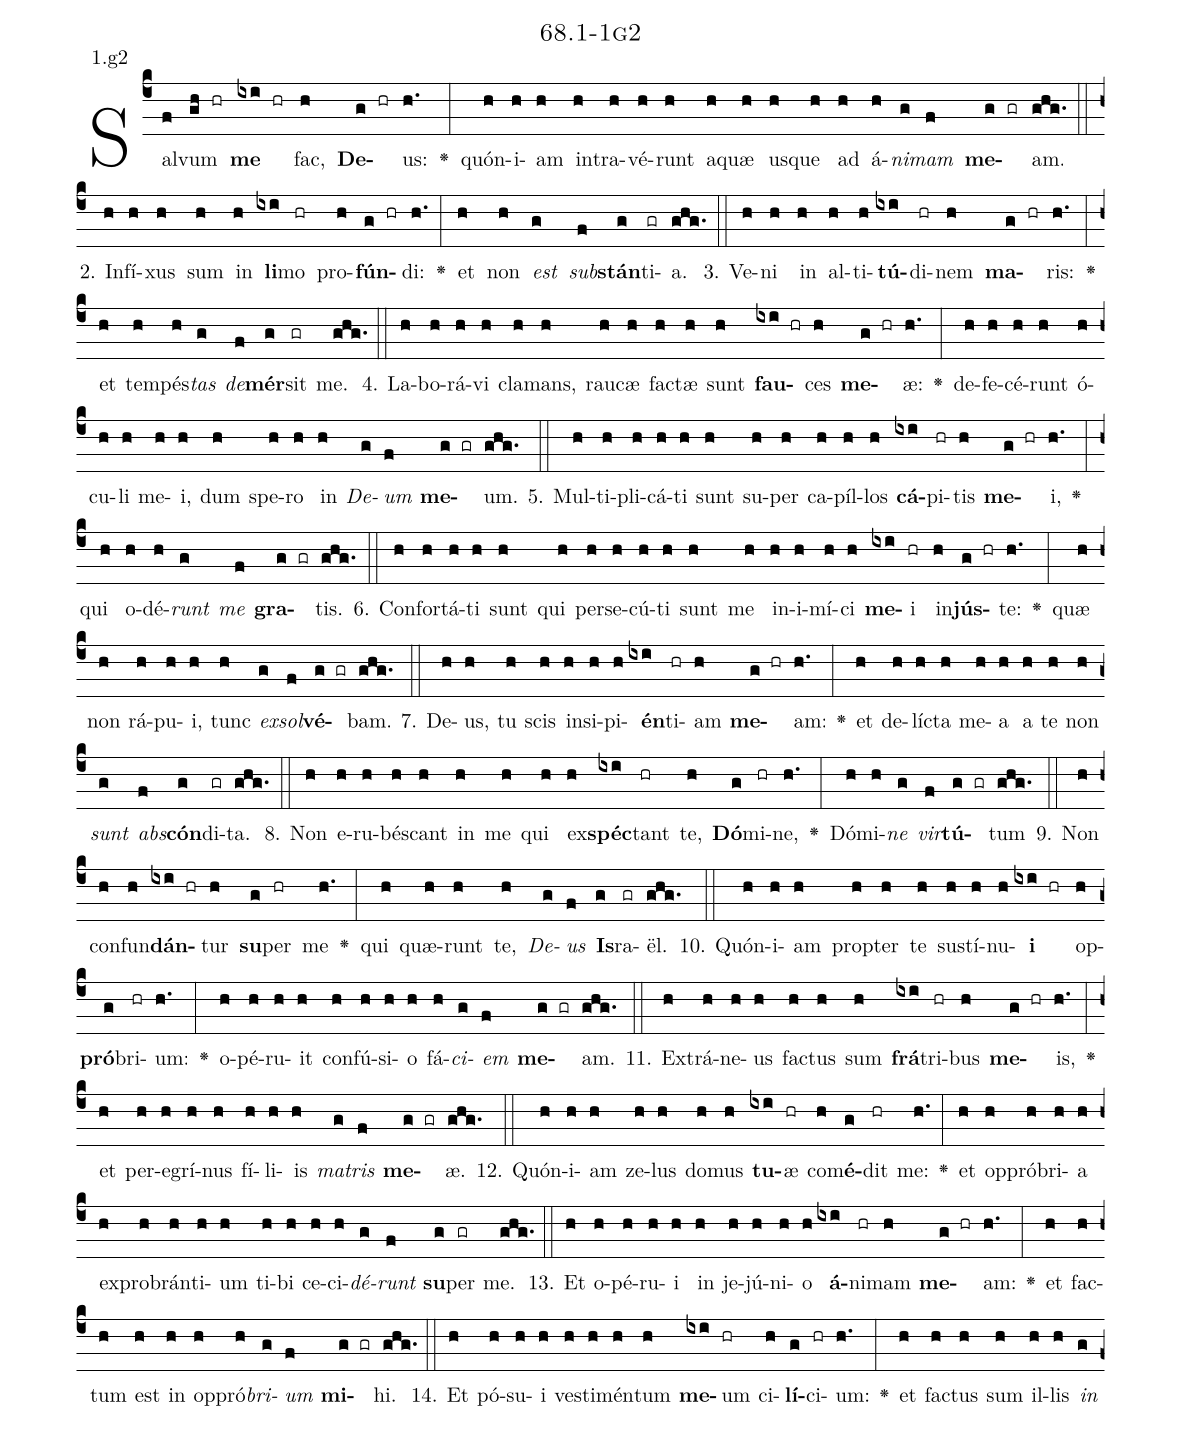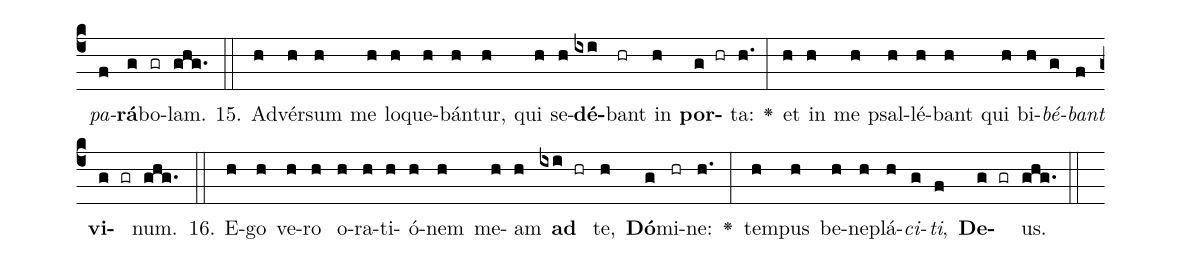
name: 68.1-1g2;
annotation: 1.g2;
%%
(c4)Sal(f)vum(gh hr) <b>me</b>(ixi hr) fac,(h) <b>De</b>(g hr)us:(h.) <v>\greheightstar</v>(:) quón(h)i(h)am(h) in(h)tra(h)vé(h)runt(h) a(h)quæ(h) us(h)que(h) ad(h) á(h)<i>ni</i>(g)<i>mam</i>(f) <b>me</b>(g gr)am.(ghg.) (::)
2. In(h)fí(h)xus(h) sum(h) in(h) <b>li</b>(ixi)mo(hr) pro(h)<b>fún</b>(g hr)di:(h.) <v>\greheightstar</v>(:) et(h) non(h) <i>est</i>(g) <i>sub</i>(f)<b>stán</b>(g)ti(gr)a.(ghg.) (::)
3. Ve(h)ni(h) in(h) al(h)ti(h)<b>tú</b>(ixi)di(hr)nem(h) <b>ma</b>(g hr)ris:(h.) <v>\greheightstar</v>(:) et(h) tem(h)pés(h)<i>tas</i>(g) <i>de</i>(f)<b>mér</b>(g)sit(gr) me.(ghg.) (::)
4. La(h)bo(h)rá(h)vi(h) cla(h)mans,(h) rau(h)cæ(h) fac(h)tæ(h) sunt(h) <b>fau</b>(ixi hr)ces(h) <b>me</b>(g hr)æ:(h.) <v>\greheightstar</v>(:) de(h)fe(h)cé(h)runt(h) ó(h)cu(h)li(h) me(h)i,(h) dum(h) spe(h)ro(h) in(h) <i>De</i>(g)<i>um</i>(f) <b>me</b>(g gr)um.(ghg.) (::)
5. Mul(h)ti(h)pli(h)cá(h)ti(h) sunt(h) su(h)per(h) ca(h)píl(h)los(h) <b>cá</b>(ixi)pi(hr)tis(h) <b>me</b>(g hr)i,(h.) <v>\greheightstar</v>(:) qui(h) o(h)dé(h)<i>runt</i>(g) <i>me</i>(f) <b>gra</b>(g gr)tis.(ghg.) (::)
6. Con(h)for(h)tá(h)ti(h) sunt(h) qui(h) per(h)se(h)cú(h)ti(h) sunt(h) me(h) in(h)i(h)mí(h)ci(h) <b>me</b>(ixi)i(hr) in(h)<b>jús</b>(g hr)te:(h.) <v>\greheightstar</v>(:) quæ(h) non(h) rá(h)pu(h)i,(h) tunc(h) <i>ex</i>(g)<i>sol</i>(f)<b>vé</b>(g gr)bam.(ghg.) (::)
7. De(h)us,(h) tu(h) scis(h) in(h)si(h)pi(h)<b>én</b>(ixi)ti(hr)am(h) <b>me</b>(g hr)am:(h.) <v>\greheightstar</v>(:) et(h) de(h)líc(h)ta(h) me(h)a(h) a(h) te(h) non(h) <i>sunt</i>(g) <i>abs</i>(f)<b>cón</b>(g)di(gr)ta.(ghg.) (::)
8. Non(h) e(h)ru(h)bés(h)cant(h) in(h) me(h) qui(h) ex(h)<b>spéc</b>(ixi)tant(hr) te,(h) <b>Dó</b>(g)mi(hr)ne,(h.) <v>\greheightstar</v>(:) Dó(h)mi(h)<i>ne</i>(g) <i>vir</i>(f)<b>tú</b>(g gr)tum(ghg.) (::)
9. Non(h) con(h)fun(h)<b>dán</b>(ixi hr)tur(h) <b>su</b>(g)per(hr) me(h.) <v>\greheightstar</v>(:) qui(h) quæ(h)runt(h) te,(h) <i>De</i>(g)<i>us</i>(f) <b>Is</b>(g)ra(gr)ël.(ghg.) (::)
10. Quón(h)i(h)am(h) prop(h)ter(h) te(h) sus(h)tí(h)nu(h)<b>i</b>(ixi hr) op(h)<b>pró</b>(g)bri(hr)um:(h.) <v>\greheightstar</v>(:) o(h)pé(h)ru(h)it(h) con(h)fú(h)si(h)o(h) fá(h)<i>ci</i>(g)<i>em</i>(f) <b>me</b>(g gr)am.(ghg.) (::)
11. Ex(h)trá(h)ne(h)us(h) fac(h)tus(h) sum(h) <b>frá</b>(ixi)tri(hr)bus(h) <b>me</b>(g hr)is,(h.) <v>\greheightstar</v>(:) et(h) per(h)e(h)grí(h)nus(h) fí(h)li(h)is(h) <i>ma</i>(g)<i>tris</i>(f) <b>me</b>(g gr)æ.(ghg.) (::)
12. Quón(h)i(h)am(h) ze(h)lus(h) do(h)mus(h) <b>tu</b>(ixi)æ(hr) com(h)<b>é</b>(g)dit(hr) me:(h.) <v>\greheightstar</v>(:) et(h) op(h)pró(h)bri(h)a(h) ex(h)pro(h)brán(h)ti(h)um(h) ti(h)bi(h) ce(h)ci(h)<i>dé</i>(g)<i>runt</i>(f) <b>su</b>(g)per(gr) me.(ghg.) (::)
13. Et(h) o(h)pé(h)ru(h)i(h) in(h) je(h)jú(h)ni(h)o(h) <b>á</b>(ixi)ni(hr)mam(h) <b>me</b>(g hr)am:(h.) <v>\greheightstar</v>(:) et(h) fac(h)tum(h) est(h) in(h) op(h)pró(h)<i>bri</i>(g)<i>um</i>(f) <b>mi</b>(g gr)hi.(ghg.) (::)
14. Et(h) pó(h)su(h)i(h) ves(h)ti(h)mén(h)tum(h) <b>me</b>(ixi)um(hr) ci(h)<b>lí</b>(g)ci(hr)um:(h.) <v>\greheightstar</v>(:) et(h) fac(h)tus(h) sum(h) il(h)lis(h) <i>in</i>(g) <i>pa</i>(f)<b>rá</b>(g)bo(gr)lam.(ghg.) (::)
15. Ad(h)vér(h)sum(h) me(h) lo(h)que(h)bán(h)tur,(h) qui(h) se(h)<b>dé</b>(ixi)bant(hr) in(h) <b>por</b>(g hr)ta:(h.) <v>\greheightstar</v>(:) et(h) in(h) me(h) psal(h)lé(h)bant(h) qui(h) bi(h)<i>bé</i>(g)<i>bant</i>(f) <b>vi</b>(g gr)num.(ghg.) (::)
16. E(h)go(h) ve(h)ro(h) o(h)ra(h)ti(h)ó(h)nem(h) me(h)am(h) <b>ad</b>(ixi hr) te,(h) <b>Dó</b>(g)mi(hr)ne:(h.) <v>\greheightstar</v>(:) tem(h)pus(h) be(h)ne(h)plá(h)<i>ci</i>(g)<i>ti</i>,(f) <b>De</b>(g gr)us.(ghg.) (::)
